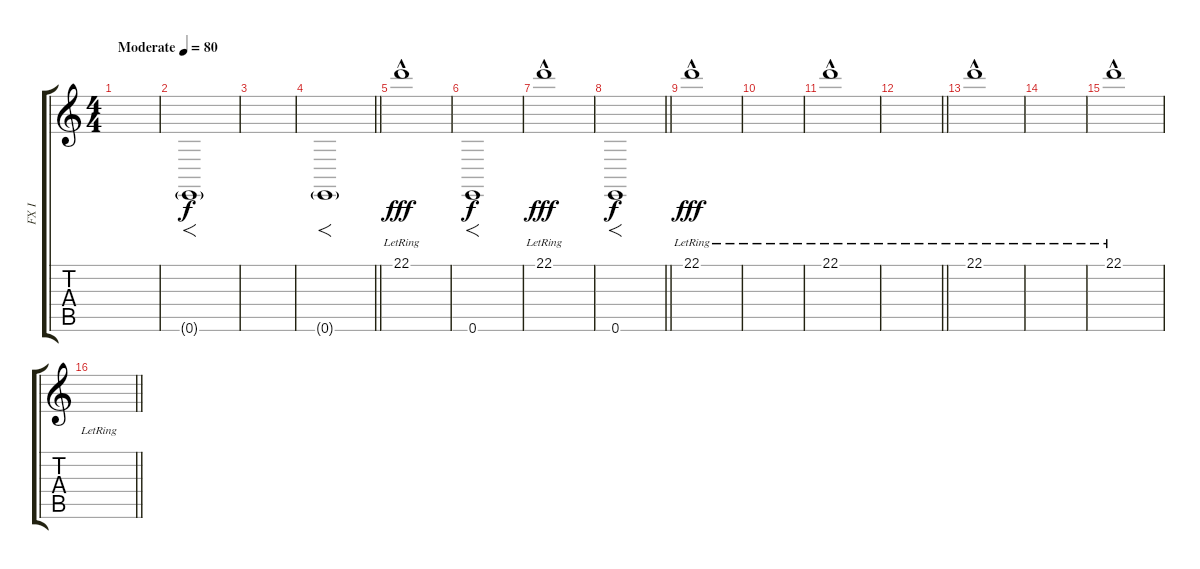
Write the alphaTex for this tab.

\track ("FX I" "FX I") {instrument lead1square}
\staff {score tabs}
\tuning (E4 B3 G3 D3 A2 E2) {hide}
\ts (4 4)
\tempo (80 "Moderate")
\clef g2
\ks c
|
0.6{g}.1{f instrument applause} |
|
\barLineRight lightlight
0.6{g}.1{f instrument applause} |
22.1{hac lr}.1{dy fff volume 11 instrument glockenspiel} |
0.6.1{f dy f instrument applause} |
22.1{hac lr}.1{dy fff volume 11 instrument glockenspiel} |
\barLineRight lightlight
0.6.1{f dy f instrument applause} |
22.1{hac lr}.1{dy fff volume 11 instrument glockenspiel} |
|
22.1{hac lr}.1{volume 11 instrument glockenspiel} |
\barLineRight lightlight
|
22.1{hac lr}.1{volume 11 instrument glockenspiel} |
|
22.1{hac lr}.1{volume 11 instrument glockenspiel} |
\barLineRight lightlight
